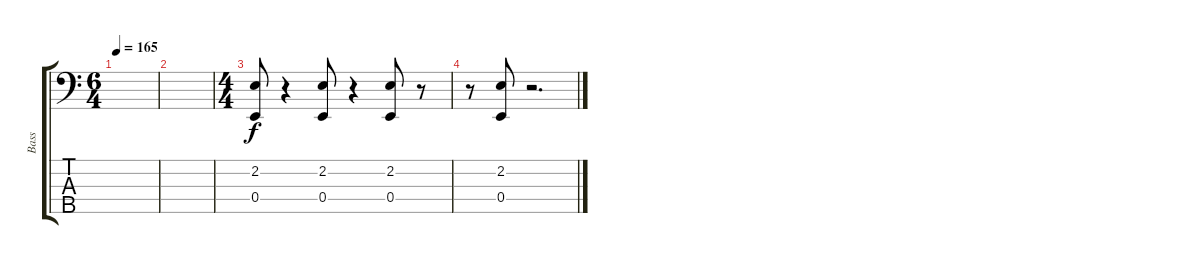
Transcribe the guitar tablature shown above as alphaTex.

\track ("Bass" "Bass") {instrument fretlessbass}
\staff {score tabs}
\tuning (G2 D2 A1 E1 B0) {hide}
\ts (6 4)
\tempo 165
\clef f4
\ks c
|
|
\ts (4 4)
(2.2 0.4).8{volume 13} r.4 (2.2 0.4).8 r.4 (2.2 0.4).8 r.8 |
r.8 (2.2 0.4).8 r.2{d}
